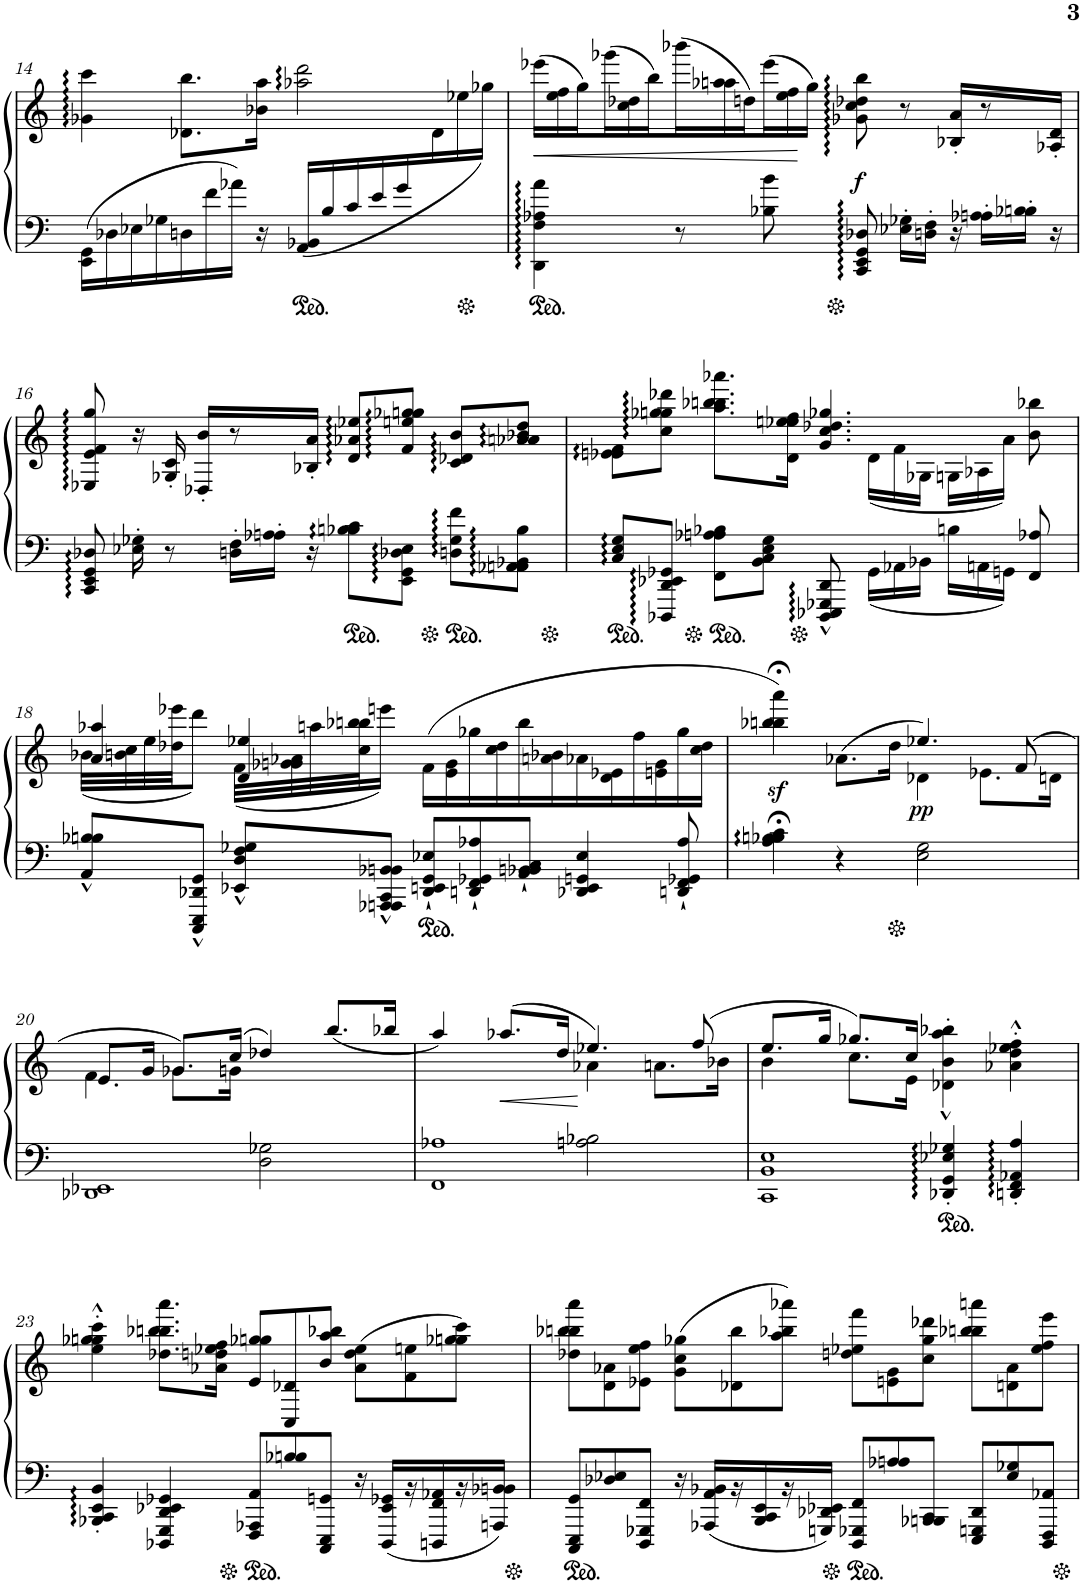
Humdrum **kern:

**kern	**kern	**dynam
*part1	*part1	*part1
*staff2	*staff1	*staff1/2
*I"Grand Piano	*	*
*I'Pno.	*	*
!!LO:PB:g=z
*clefF4	*clefG2	*
*k[]	*k[]	*
*M4/4	*M4/4	*
=14	=14	=14
*	*^	*
16EE\ 16GG\LL	4g-X\ 4ccc\	16ryy	.
*	*v	*v	*
16D-X\	.	.
16E-X\	.	.
16G-X\	.	.
16Dn\	8.d-X\ 8.bb\L	.
16f\	.	.
16a-X\JJ	.	.
16r	16b-X\ 16aa\Jk	.
*ped	*	*
(<16AA/ 16BB-X/LL	2aa-X\ 2ddd\	.
16B/	.	.
16c/	.	.
16e/	.	.
16g/	.	.
*	*^	*
8.ryy	.	16d-\	.
.	.	16ee-X\	.
*	*Xped	*	*
.	.	16gg-X\JJ)	.
*	*v	*v	*
=15	=15	=15
*	*Xbrackettup	*
*	*^	*
!	!	!	!LO:HP:b
*	*v	*v	*
4DD\ 4F\ 4A-X\ 4a\	(24eee-X\LL	<
.	24ee\ 24ff\	.
.	24gg\)	.
.	(24ggg-X\	.
.	24cc\ 24dd-X\	.
.	24bb\J)	.
8r	(24bbb-X\L	.
.	24aa-X\ 24aan\	.
.	24ddn\)	.
8B-X\ 8b\	(24eee-\	.
.	24ee\ 24ff\	.
.	24gg\JJ)	[
!	!	!LO:DY:b
8CC/:: 8EE/:: 8GG/:: 8D-X/::	8g-X\ 8cc\ 8dd-X\ 8bb\	f
16E-X\' 16G-X\'LL	8r	.
16Dn\' 16F\'JJ	.	.
16r	16B-X/' 16a/'KL	.
16A-X\' 16An\'LL	8r	.
16B-X\' 16Bn\'JJ	.	.
16r	16A-X/' 16d/'Jk	.
!!LO:LB:g=z
=16	=16	=16
8CC/:: 8EE/:: 8GG/:: 8D-X/::	8E-X/ 8e/ 8f/ 8gg/	.
16E-X\' 16G-X\'	16r	.
8r	16G-X/' 16c/'	.
.	16D-X/' 16b/'KL	.
16Dn\' 16F\'LL	8r	.
16A-X\' 16An\'JJ	.	.
16r	16B-X/' 16a/'Jk	.
8B-X\:: 8Bn\:: 8c\::L	8d/ 8a-X/ 8ee-X/L	.
8EE\:: 8GG\:: 8D-X\:: 8E-\::J	8f/ 8een/ 8gg-X/ 8ggn/J	.
8Dn\:: 8G-\:: 8f\::L	8c/ 8d-X/ 8b/L	.
8AA-X\:: 8AAn\:: 8BB-X\:: 8B\::J	8a-X/ 8an/ 8b-X/ 8dd/J	.
=17	=17	=17
*^	*^	*
8C/:: 8E/:: 8G/::L	8ryy	8e-X\ 8en\ 8f\L	2ryy	.
*v	*v	*	*	*
8DDD-X/:: 8DD/:: 8EE-X/:: 8GG-X/::J	8cc\ 8gg-X\ 8ggn\ 8ddd-X\J	.	.
8FF\ 8A-X\ 8An\ 8B-X\L	8.aa\ 8.bb-X\ 8.bbn\ 8.aaa-X\L	.	.
8BB\ 8C\ 8E\ 8G\J	.	.	.
.	16d\ 16ee-X\ 16een\ 16ff\Jk	.	.
8DDD-/^^ 8EEE-X/^^ 8GGG-X/^^ 8DD/^^	4.g/^ 4.cc/^ 4.dd-X/^ 4.gg-X/^	8ryy	.
*^	*	*	*
*	*Xbrackettup	*	*	*
8ryy	24GG-\LL	.	(24d\LL	.
.	24AA-X\	.	24f\	.
.	24BB-X\JJ	.	24G-X\JJ	.
8ryy	24Bn\LL	.	24Gn\LL	.
.	24AAn\	.	24A-X\	.
.	24GGn\JJ	.	24a\JJ)	.
8FF/ 8A-X/	8ryy	8b\ 8bb-X\	8ryy	.
!!LO:LB:g=z	!!
=18	=18	=18	=18	=18
8AA/^^ 8B-X/^^ 8Bn/^^L	2ryy	4a/ 4aa-X/	(32b-X\LLL	.
.	.	.	32bn\ 32cc\	.
.	.	.	32ee\	.
.	.	.	32dd-X\ 32eee-X\JJ	.
8CCC/^^ 8EEE/^^ 8DD-X/^^ 8GG/^^J	.	.	8ddd\J)	.
8EE-X/^^ 8D/^^ 8F/^^ 8G-X/^^L	.	4d/ 4ee-X/	(32f\LLL	.
.	.	.	32g-X\ 32gn\ 32a-X\	.
.	.	.	32aan\	.
.	.	.	32cc\ 32bb-X\ 32bbn\J	.
8AAA-X/^^ 8AAAn/^^ 8CC/^^ 8BB-X/^^ 8BBn/^^J	.	.	16eeen\JJ)	.
.	.	.	2ryy	.
*	*	*brackettup	*	*
12DD-/` 12EEn/` 12GG/` 12E-X/`L	2ryy	(24f\LL	.	.
.	.	24e\ 24g\	.	.
12DDn/` 12FF/` 12GG-X/` 12A-X/`	.	24gg-X\	.	.
.	.	24cc\ 24dd-\	.	.
12AA/` 12BB-X/` 12BBn/` 12C/`J	.	24bb\	.	.
.	.	24an\ 24b-X\	.	.
*brackettup	*	*	*	*
6DD-X/ 6EE/ 6GGn/ 6E-/	.	24a-X\	.	.
.	.	24d\ 24e-X\	.	.
.	.	24ff\	.	.
.	.	24en\ 24g\	.	.
12DDn/` 12FF/` 12GG-X/` 12A-/`	.	24gg-\	.	.
.	.	.	16ryy	.
.	.	24cc\ 24dd-\JJ	.	.
=19	=19	=19	=19	=19
!	!	!	!	!LO:DY:b
4A\;< 4B-X\;< 4Bn\;< 4c\;<	8ryy	4bb-X\;< 4bbn\;< 4aaa\;<)	2ryy	sf
.	8ryy	.	.	.
4r	4ryy	(8.a-X\L	.	.
.	.	16dd\Jk	.	.
!	!	!	!	!LO:DY:b
2E\ 2G\	2ryy	4.ee-X/)	4d-X\	pp
.	.	.	8.e-X\L	.
.	.	(8f/	.	.
.	.	.	16dn\Jk	.
*v	*v	*	*	*
!!LO:LB:g=z	!!
=20	=20	=20	=20
2DD-X 2EE-X	8.e/L	4f\	.
.	16g/Jk	.	.
.	8.g-X/L)	8.g-\L	.
.	(16cc/Jk	16gn\Jk	.
2D\ 2G-X\	4dd-X/)	2ryy	.
.	(8.bb/L	.	.
.	16bb-X/Jk	.	.
=21	=21	=21	=21
2FF 2A-X	4aa/)	2ryy	.
!	!	!	!LO:HP:b
.	(>8.aa-X/L	.	<
.	16dd/Jk	.	.
2An\ 2B-X\	4.ee-X/)	4a-X\	[
.	.	8.an\L	.
.	(8ff/	.	.
.	.	16b-X\Jk	.
=22	=22	=22	=22
2CC 2BB 2E	8.ee/L	4b\	.
.	16gg/Jk	.	.
.	8.gg-X/L)	8.cc\L	.
.	16cc/Jk	16e\Jk	.
4DD-X/' 4GG/' 4E-X/' 4G-X/'	4d-X\'^^ 4b\'^^ 4aa\'^^ 4bb-X\'^^	2ryy	.
4DDn/' 4FF/' 4AA-X/' 4A/'	4a-X\'^^ 4dd\'^^ 4ee-X\'^^ 4ff\'^^	.	.
*	*v	*v	*
!!LO:LB:g=z
=23	=23	=23
4BBB-X/' 4CC/' 4EE/' 4BB/'	4ee\'^^ 4gg-X\'^^ 4ggn\'^^ 4ccc\'^^	.
4DDD-X/ 4GGG/ 4DD/ 4EE-X/ 4GG-X/	8.dd-X\ 8.bb-X\ 8.bbn\ 8.aaa\L	.
.	16a-X\ 16ddn\ 16ee-X\ 16ff\Jk	.
*Xbrackettup	*Xbrackettup	*
12FFF/ 12AAA-X/ 12AA/L	12e/ 12gg-X/ 12ggn/L	.
12B-X/ 12Bn/	12C/ 12d-X/	.
12CCC/ 12EEE/ 12GGn/J	12b/ 12aa/ 12bb-X/J	.
*brackettup	*	*
24r	(12a-\ 12dd\ 12ee-\L	.
24DDD-/ 24EE-/ 24GG-X/LL	.	.
24r	12f\ 12een\	.
24DDDn/ 24FF/ 24AA-X/	.	.
24r	12gg-X\ 12ggn\ 12ccc\J)	.
24AAAn/ 24BB-X/ 24BBn/JJ	.	.
=24	=24	=24
*Xbrackettup	*	*
12CCC/ 12EEE/ 12GG/L	12dd-X\ 12bb-X\ 12bbn\ 12aaa\L	.
12D-X/ 12E-X/	12d\ 12a-X\	.
12DDD/ 12GGG-X/ 12FF/J	12e-X\ 12ee\ 12ff\J	.
*brackettup	*	*
24r	(12g\ 12cc\ 12gg-X\L	.
24AAA-X/ 24AA/ 24BB-X/LL	.	.
24r	12d-X\ 12bb\	.
24BBB/ 24CC/ 24EE/	.	.
24r	12aa\ 12bb-X\ 12aaa-X\J)	.
24GGGn/ 24DD-X/ 24EE-X/JJ	.	.
*Xbrackettup	*	*
12DDD/ 12GGG-X/ 12FF/L	12ddn\ 12ee-X\ 12fff\L	.
12A-X/ 12An/	12en\ 12g\	.
12BBB-X/ 12BBBn/ 12CC/J	12cc\ 12gg-\ 12ddd-X\J	.
12EEE/ 12GGGn/ 12DD-/L	12bb-X\ 12bbn\ 12aaan\L	.
12E-/ 12G-X/	12dn\ 12a-\	.
12DDD/ 12FFF/ 12AA-X/J	12ee-\ 12ff\ 12eee\J	.
=	=	=
*-	*-	*-
